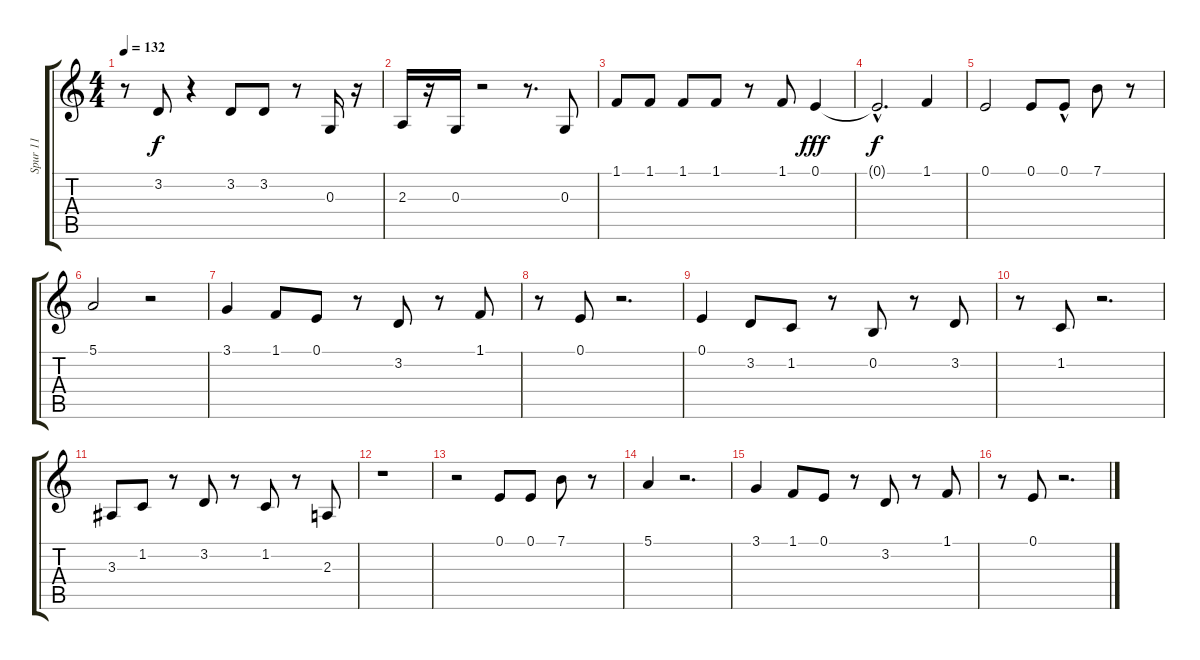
\track ("Spur 11" "Spur 11") {instrument lead2sawtooth}
\staff {score tabs}
\tuning (E4 B3 G3 D3 A2 E2) {hide}
\ts (4 4)
\tempo 132
\clef g2
\ks c
r.8{dy f} 3.2.8 r.4 3.2.8 3.2.8 r.8 0.3.16 r.16 |
2.3.16 r.16 0.3.16 r.2 r.8{d} 0.3.8 |
1.1.8 1.1.8 1.1.8 1.1.8 r.8 1.1.8 0.1.4{dy fff} |
0.1{hac t}.2{d dy f} 1.1.4 |
0.1.2 0.1.8 0.1{hac}.8 7.1.8 r.8 |
5.1.2 r.2 |
3.1.4 1.1.8 0.1.8 r.8 3.2.8 r.8 1.1.8 |
r.8 0.1.8 r.2{d} |
0.1.4 3.2.8 1.2.8 r.8 0.2.8 r.8 3.2.8 |
r.8 1.2.8 r.2{d} |
3.3.8 1.2.8 r.8 3.2.8 r.8 1.2.8 r.8 2.3.8 |
r.1 |
r.2 0.1.8 0.1.8 7.1.8 r.8 |
5.1.4 r.2{d} |
3.1.4 1.1.8 0.1.8 r.8 3.2.8 r.8 1.1.8 |
r.8 0.1.8 r.2{d}
